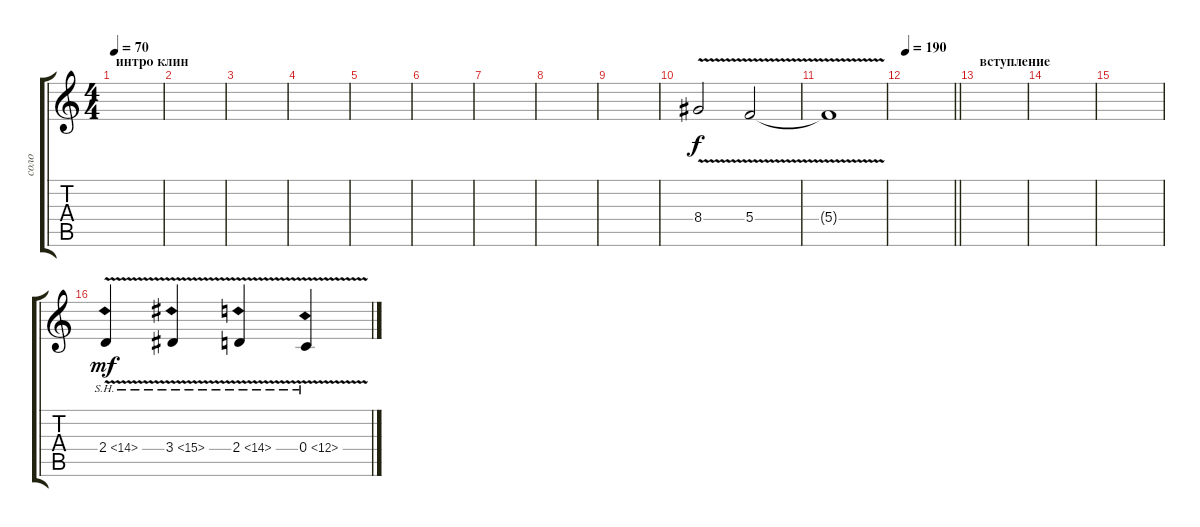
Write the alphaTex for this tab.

\track ("соло" "соло") {instrument overdrivenguitar}
\staff {score tabs}
\tuning (D4 A3 F3 C3 G2 C2) {hide}
\ts (4 4)
\section ("" "интро клин")
\tempo 70
\clef g2
\ks c
|
|
|
|
|
|
|
|
|
8.4{v}.2 5.4{v}.2 |
5.4{v t}.1 |
\tempo 190
\barLineRight lightlight
|
\section ("" "вступление")
|
|
|
2.4{sh 12 v}.4{dy mf} 3.4{sh 12 v}.4 2.4{sh 12 v}.4 0.4{sh 12 v}.4
